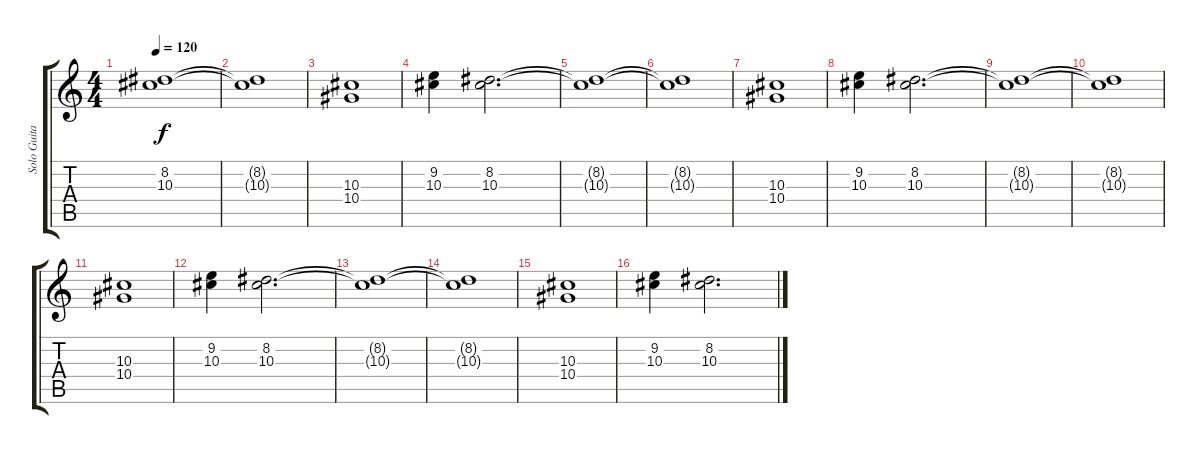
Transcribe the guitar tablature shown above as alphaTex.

\track ("Solo Guitar" "Solo Guita") {instrument distortionguitar}
\staff {score tabs}
\tuning (C4 G3 Eb3 Bb2 F2 C2) {hide}
\ts (4 4)
\tempo 120
\clef g2
\ks c
(8.2{t} 10.3{t}).1{dy f} |
(8.2{t} 10.3{t}).1 |
(10.3 10.4).1{volume 12 instrument distortionguitar} |
(9.2 10.3).4 (8.2 10.3).2{d} |
(8.2{t} 10.3{t}).1 |
(8.2{t} 10.3{t}).1 |
(10.3 10.4).1{volume 12 instrument distortionguitar} |
(9.2 10.3).4 (8.2 10.3).2{d} |
(8.2{t} 10.3{t}).1 |
(8.2{t} 10.3{t}).1 |
(10.3 10.4).1{volume 12 instrument distortionguitar} |
(9.2 10.3).4 (8.2 10.3).2{d} |
(8.2{t} 10.3{t}).1 |
(8.2{t} 10.3{t}).1 |
(10.3 10.4).1{volume 12 instrument distortionguitar} |
(9.2 10.3).4 (8.2 10.3).2{d}
